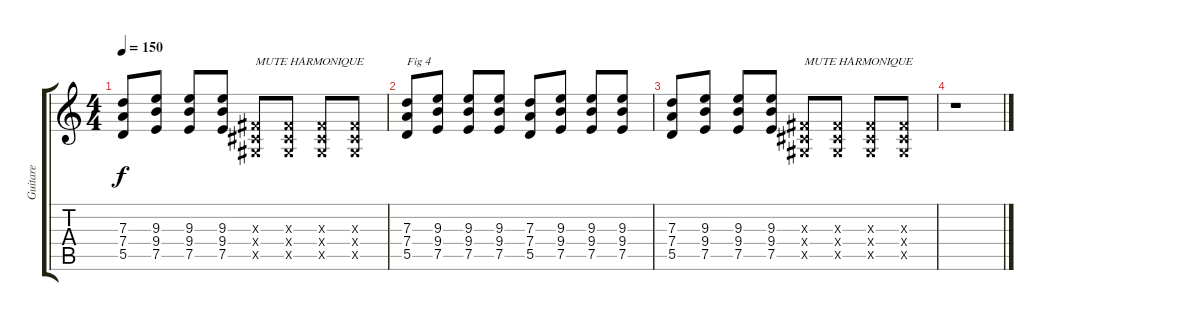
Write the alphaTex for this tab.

\track ("Guitare " "Guitare ") {instrument distortionguitar}
\staff {score tabs}
\tuning (E4 B3 G3 D3 A2 E2) {hide}
\ts (4 4)
\tempo 150
\clef g2
\ks c
(7.3 7.4 5.5).8{dy f} (9.3 9.4 7.5).8 (9.3 9.4 7.5).8 (9.3 9.4 7.5).8 (-1.3{x} -1.4{x} -1.5{x}).8{txt "MUTE HARMONIQUE"} (-1.3{x} -1.4{x} -1.5{x}).8 (-1.3{x} -1.4{x} -1.5{x}).8 (-1.3{x} -1.4{x} -1.5{x}).8 |
(7.3 7.4 5.5).8{txt "Fig 4"} (9.3 9.4 7.5).8 (9.3 9.4 7.5).8 (9.3 9.4 7.5).8 (7.3 7.4 5.5).8 (9.3 9.4 7.5).8 (9.3 9.4 7.5).8 (9.3 9.4 7.5).8 |
(7.3 7.4 5.5).8 (9.3 9.4 7.5).8 (9.3 9.4 7.5).8 (9.3 9.4 7.5).8 (-1.3{x} -1.4{x} -1.5{x}).8{txt "MUTE HARMONIQUE"} (-1.3{x} -1.4{x} -1.5{x}).8 (-1.3{x} -1.4{x} -1.5{x}).8 (-1.3{x} -1.4{x} -1.5{x}).8 |
r.1
